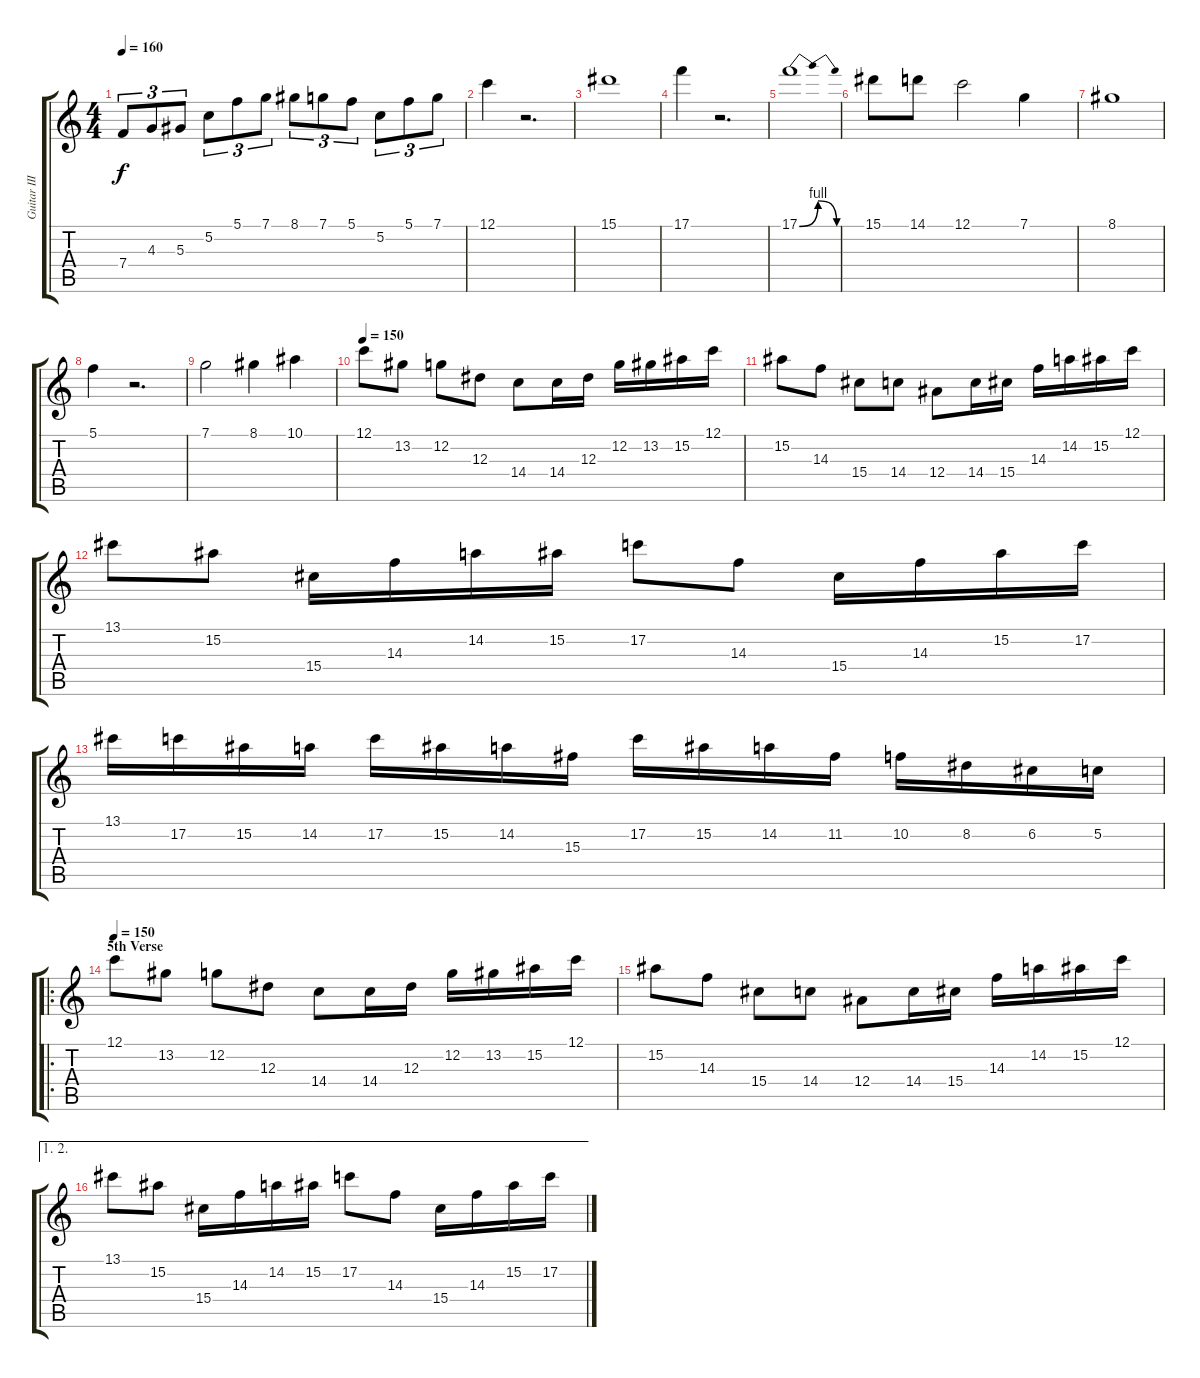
\track ("Guitar III" "Guitar III") {instrument distortionguitar}
\staff {score tabs}
\tuning (C4 G3 Eb3 Bb2 F2 C2) {hide}
\ts (4 4)
\tempo 160
\clef g2
\ks c
7.4.8{tu (3 2) dy f} 4.3.8{tu (3 2)} 5.3.8{tu (3 2)} 5.2.8{tu (3 2)} 5.1.8{tu (3 2)} 7.1.8{tu (3 2)} 8.1.8{tu (3 2)} 7.1.8{tu (3 2)} 5.1.8{tu (3 2)} 5.2.8{tu (3 2)} 5.1.8{tu (3 2)} 7.1.8{tu (3 2)} |
12.1.4 r.2{d} |
15.1.1 |
17.1.4 r.2{d} |
17.1{be (bendrelease 0 0 16 4 53 4 60 0)}.1 |
15.1.8 14.1.8 12.1.2 7.1.4 |
8.1.1 |
5.1.4 r.2{d} |
7.1.2 8.1.4 10.1.4 |
\tempo 150
12.1.8 13.2.8 12.2.8 12.3.8 14.4.8 14.4.16 12.3.16 12.2.16 13.2.16 15.2.16 12.1.16 |
15.2.8 14.3.8 15.4.8 14.4.8 12.4.8 14.4.16 15.4.16 14.3.16 14.2.16 15.2.16 12.1.16 |
13.1.8 15.2.8 15.4.16 14.3.16 14.2.16 15.2.16 17.2.8 14.3.8 15.4.16 14.3.16 15.2.16 17.2.16 |
13.1.16 17.2.16 15.2.16 14.2.16 17.2.16 15.2.16 14.2.16 15.3.16 17.2.16 15.2.16 14.2.16 11.2.16 10.2.16 8.2.16 6.2.16 5.2.16 |
\ro
\section ("" "5th Verse")
\tempo 150
12.1.8 13.2.8 12.2.8 12.3.8 14.4.8 14.4.16 12.3.16 12.2.16 13.2.16 15.2.16 12.1.16 |
15.2.8 14.3.8 15.4.8 14.4.8 12.4.8 14.4.16 15.4.16 14.3.16 14.2.16 15.2.16 12.1.16 |
\ae (1 2)
13.1.8 15.2.8 15.4.16 14.3.16 14.2.16 15.2.16 17.2.8 14.3.8 15.4.16 14.3.16 15.2.16 17.2.16
